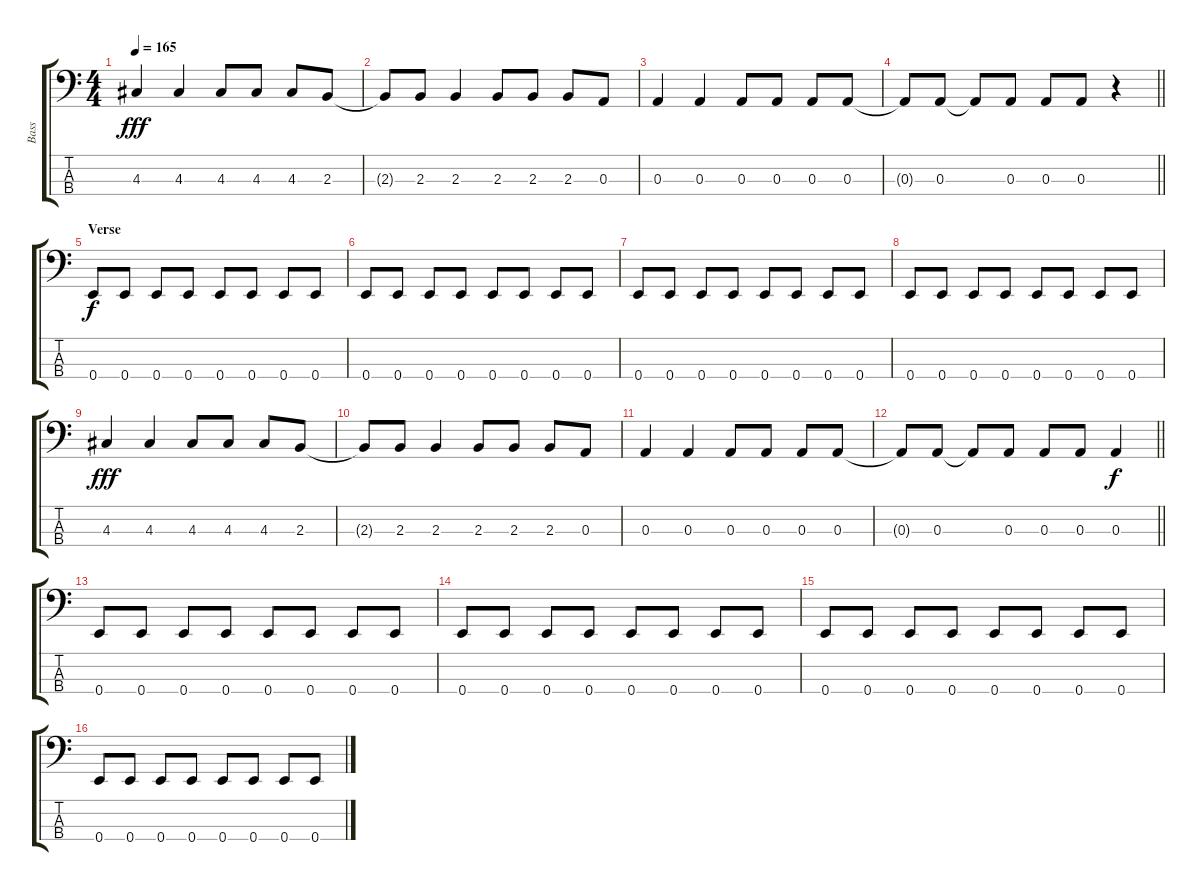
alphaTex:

\track ("Bass" "Bass") {instrument slapbass1}
\staff {score tabs}
\tuning (G2 D2 A1 E1) {hide}
\ts (4 4)
\tempo 165
\clef f4
\ks c
4.3.4{dy fff} 4.3.4 4.3.8 4.3.8 4.3.8 2.3.8 |
2.3{t}.8 2.3.8 2.3.4 2.3.8 2.3.8 2.3.8 0.3.8 |
0.3.4 0.3.4 0.3.8 0.3.8 0.3.8 0.3.8 |
\barLineRight lightlight
0.3{t}.8 0.3.8 0.3{t}.8 0.3.8 0.3.8 0.3.8 r.4 |
\section ("" "Verse")
0.4.8{dy f} 0.4.8 0.4.8 0.4.8 0.4.8 0.4.8 0.4.8 0.4.8 |
0.4.8 0.4.8 0.4.8 0.4.8 0.4.8 0.4.8 0.4.8 0.4.8 |
0.4.8 0.4.8 0.4.8 0.4.8 0.4.8 0.4.8 0.4.8 0.4.8 |
0.4.8 0.4.8 0.4.8 0.4.8 0.4.8 0.4.8 0.4.8 0.4.8 |
4.3.4{dy fff} 4.3.4 4.3.8 4.3.8 4.3.8 2.3.8 |
2.3{t}.8 2.3.8 2.3.4 2.3.8 2.3.8 2.3.8 0.3.8 |
0.3.4 0.3.4 0.3.8 0.3.8 0.3.8 0.3.8 |
\barLineRight lightlight
0.3{t}.8 0.3.8 0.3{t}.8 0.3.8 0.3.8 0.3.8 0.3.4{dy f} |
0.4.8 0.4.8 0.4.8 0.4.8 0.4.8 0.4.8 0.4.8 0.4.8 |
0.4.8 0.4.8 0.4.8 0.4.8 0.4.8 0.4.8 0.4.8 0.4.8 |
0.4.8 0.4.8 0.4.8 0.4.8 0.4.8 0.4.8 0.4.8 0.4.8 |
0.4.8 0.4.8 0.4.8 0.4.8 0.4.8 0.4.8 0.4.8 0.4.8
